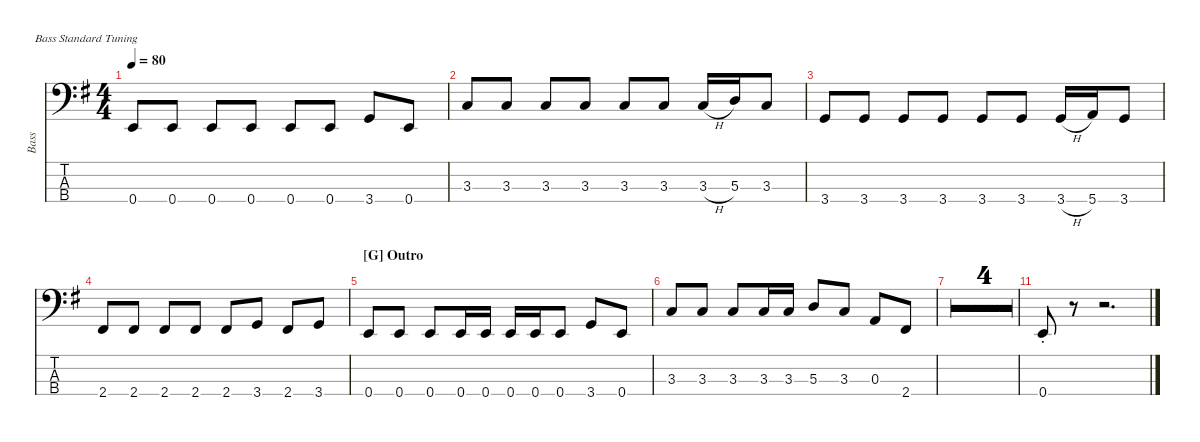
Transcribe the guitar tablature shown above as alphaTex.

\hideDynamics
\bracketExtendMode nobrackets
\otherSystemsTrackNameOrientation horizontal
\track ("Bass" "Bass") {defaultSystemsLayout 8 multiBarRest instrument electricbassfinger}
\staff {score tabs}
\tuning (G2 D2 A1 E1)
\ts (4 4)
\tempo 80
\clef f4
\ks g
0.4{acc forcenatural}.8{dy f beam Up} 0.4{acc forcenatural}.8{beam Up} 0.4{acc forcenatural}.8{beam Up} 0.4{acc forcenatural}.8{beam Up} 0.4{acc forcenatural}.8{beam Up} 0.4{acc forcenatural}.8{beam Up} 3.4{acc forcenatural}.8{beam Up} 0.4{acc forcenatural}.8{beam Up} |
3.3{acc forcenatural}.8{beam Up} 3.3{acc forcenatural}.8{beam Up} 3.3{acc forcenatural}.8{beam Up} 3.3{acc forcenatural}.8{beam Up} 3.3{acc forcenatural}.8{beam Up} 3.3{acc forcenatural}.8{beam Up} 3.3{h acc forcenatural}.16{beam Up} 5.3{acc forcenatural}.16{beam Up} 3.3{acc forcenatural}.8{beam Up} |
3.4{acc forcenatural}.8{beam Up} 3.4{acc forcenatural}.8{beam Up} 3.4{acc forcenatural}.8{beam Up} 3.4{acc forcenatural}.8{beam Up} 3.4{acc forcenatural}.8{beam Up} 3.4{acc forcenatural}.8{beam Up} 3.4{h acc forcenatural}.16{beam Up} 5.4{acc forcenatural}.16{beam Up} 3.4{acc forcenatural}.8{beam Up} |
2.4{acc #}.8{beam Up} 2.4{acc #}.8{beam Up} 2.4{acc #}.8{beam Up} 2.4{acc #}.8{beam Up} 2.4{acc #}.8{beam Up} 3.4{acc forcenatural}.8{beam Up} 2.4{acc #}.8{beam Up} 3.4{acc forcenatural}.8{beam Up} |
\section ("G" "Outro")
0.4{acc forcenatural}.8{beam Up} 0.4{acc forcenatural}.8{beam Up} 0.4{acc forcenatural}.8{beam Up} 0.4{acc forcenatural}.16{beam Up} 0.4{acc forcenatural}.16{beam Up} 0.4{acc forcenatural}.16{beam Up} 0.4{acc forcenatural}.16{beam Up} 0.4{acc forcenatural}.8{beam Up} 3.4{acc forcenatural}.8{beam Up} 0.4{acc forcenatural}.8{beam Up} |
3.3{acc forcenatural}.8{beam Up} 3.3{acc forcenatural}.8{beam Up} 3.3{acc forcenatural}.8{beam Up} 3.3{acc forcenatural}.16{beam Up} 3.3{acc forcenatural}.16{beam Up} 5.3{acc forcenatural}.8{beam Up} 3.3{acc forcenatural}.8{beam Up} 0.3{acc forcenatural}.8{beam Up} 2.4{acc #}.8{beam Up} |
\simile firstofdouble
|
\simile secondofdouble
|
\simile firstofdouble
|
\simile secondofdouble
|
\simile none
0.4{st acc forcenatural}.8{dy mf beam Up} r.8{beam Up} r.2{d beam Up}
